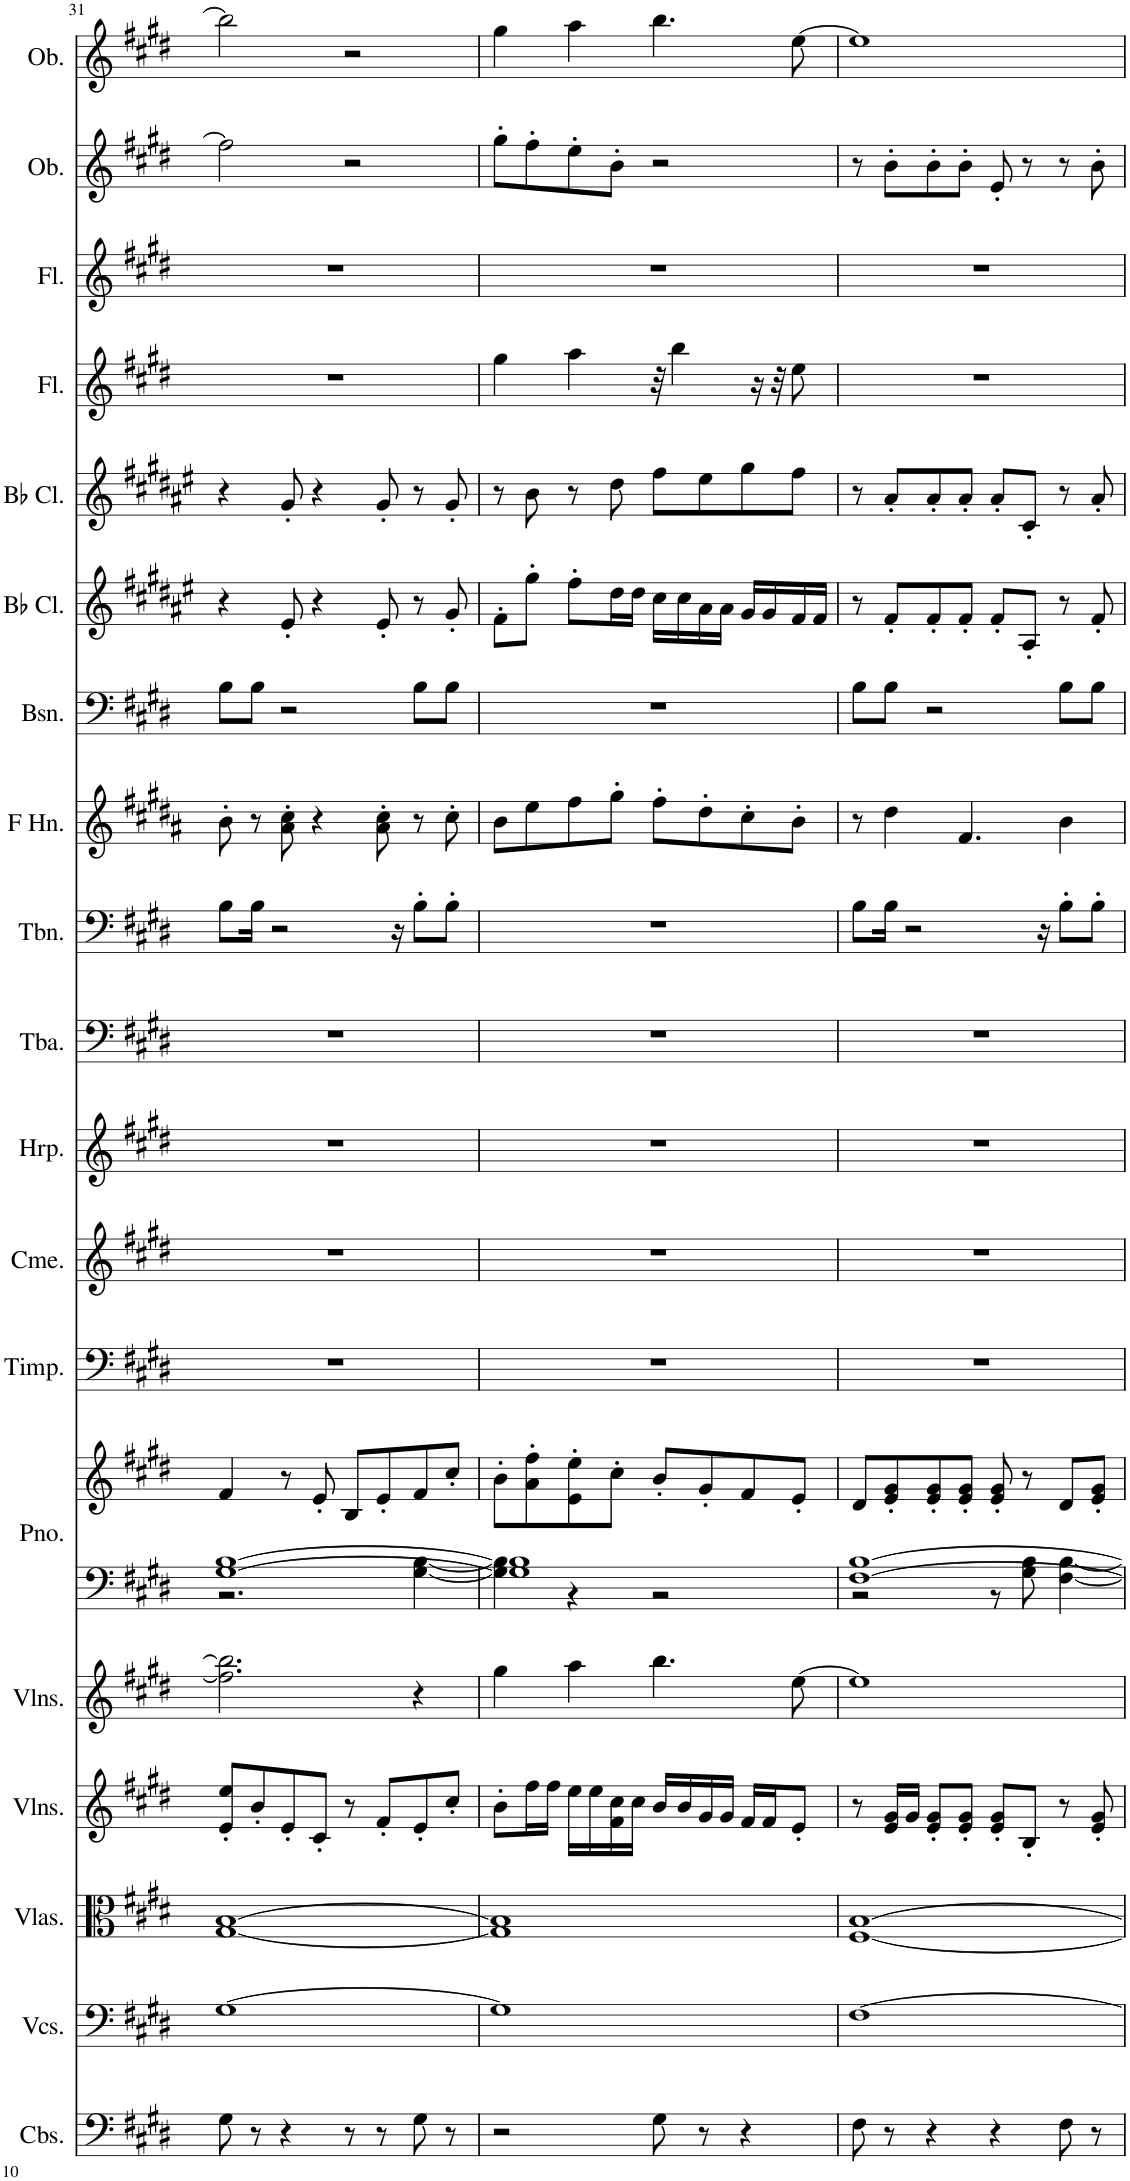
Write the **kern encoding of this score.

**kern	**kern	**kern	**kern	**kern	**kern	**kern	**kern	**kern	**kern	**kern	**kern	**kern	**kern	**kern	**kern	**kern	**kern	**kern	**kern
*part19	*part18	*part17	*part16	*part15	*part14	*part14	*part13	*part12	*part11	*part10	*part9	*part8	*part7	*part6	*part5	*part4	*part3	*part2	*part1
*staff20	*staff19	*staff18	*staff17	*staff16	*staff15	*staff14	*staff13	*staff12	*staff11	*staff10	*staff9	*staff8	*staff7	*staff6	*staff5	*staff4	*staff3	*staff2	*staff1
*I"Contrabasses	*I"Violoncellos	*I"Violas	*I"Violins	*I"Violins	*I"Piano	*	*I"Timpani	*I"Chimes	*I"Harp	*I"Tuba	*I"Trombone	*I"Horn in F	*I"Bassoon	*I"Bb Clarinet	*I"Bb Clarinet	*I"Flute	*I"Flute	*I"Oboe	*I"Oboe
*I'Cbs.	*I'Vcs.	*I'Vlas.	*I'Vlns.	*I'Vlns.	*I'Pno.	*	*I'Timp.	*I'Cme.	*I'Hrp.	*I'Tba.	*I'Tbn.	*	*I'Bsn.	*I'Bb Cl.	*I'Bb Cl.	*I'Fl.	*I'Fl.	*I'Ob.	*I'Ob.
!!LO:PB:g=z
*clefF4	*clefF4	*clefC3	*clefG2	*clefG2	*clefF4	*clefG2	*clefF4	*clefG2	*clefG2	*clefF4	*clefF4	*clefG2	*clefF4	*clefG2	*clefG2	*clefG2	*clefG2	*clefG2	*clefG2
*Trd7c12	*	*	*	*	*	*	*	*	*	*	*	*Trd4c7	*	*Trd1c2	*Trd1c2	*	*	*	*
*k[f#c#g#d#]	*k[f#c#g#d#]	*k[f#c#g#d#]	*k[f#c#g#d#]	*k[f#c#g#d#]	*k[f#c#g#d#]	*k[f#c#g#d#]	*k[f#c#g#d#]	*k[f#c#g#d#]	*k[f#c#g#d#]	*k[f#c#g#d#]	*k[f#c#g#d#]	*k[f#c#g#d#a#]	*k[f#c#g#d#]	*k[f#c#g#d#a#e#]	*k[f#c#g#d#a#e#]	*k[f#c#g#d#]	*k[f#c#g#d#]	*k[f#c#g#d#]	*k[f#c#g#d#]
*M4/4	*M4/4	*M4/4	*M4/4	*M4/4	*M4/4	*M4/4	*M4/4	*M4/4	*M4/4	*M4/4	*M4/4	*M4/4	*M4/4	*M4/4	*M4/4	*M4/4	*M4/4	*M4/4	*M4/4
=31	=31	=31	=31	=31	=31	=31	=31	=31	=31	=31	=31	=31	=31	=31	=31	=31	=31	=31	=31
*	*	*	*	*	*^	*	*	*	*	*	*	*	*	*	*	*	*	*	*
8G#\	[1G#	[1G# [1B	8e/' 8ee/'L	2.ff#\] 2.bb\]	[1G# [1B	2.r	4f#/	1r	1r	1r	1r	8B\L	8b'\	8B\L	4r	4r	1r	1r	2ff#\]	2bb\]
8r	.	.	8b'/	.	.	.	.	.	.	.	.	16B\Jk	8r	8B\J	.	.	.	.	.	.
.	.	.	.	.	.	.	.	.	.	.	.	2r	.	.	.	.	.	.	.	.
4r	.	.	8e'/	.	.	.	8r	.	.	.	.	.	8a#\' 8cc#\'	2r	8e#'/	8g#'/	.	.	.	.
.	.	.	8c#'/J	.	.	.	8e'/	.	.	.	.	.	4r	.	4r	4r	.	.	.	.
8r	.	.	8r	.	.	.	8B/L	.	.	.	.	.	.	.	.	.	.	.	2r	2r
8r	.	.	8f#'/L	.	.	.	8e'/	.	.	.	.	.	8a#\' 8cc#\'	.	8e#'/	8g#'/	.	.	.	.
.	.	.	.	.	.	.	.	.	.	.	.	16r	.	.	.	.	.	.	.	.
8G#\	.	.	8e'/	4r	.	[4G#\ [4B\	8f#/	.	.	.	.	8B'\L	8r	8B\L	8r	8r	.	.	.	.
8r	.	.	8cc#'/J	.	.	.	8cc#'/J	.	.	.	.	8B'\J	8cc#'\	8B\J	8g#'/	8g#'/	.	.	.	.
=32	=32	=32	=32	=32	=32	=32	=32	=32	=32	=32	=32	=32	=32	=32	=32	=32	=32	=32	=32	=32
2r	1G#]	1G#] 1B]	8b'\L	4gg#\	1G#] 1B]	4G#\] 4B\]	8b'\L	1r	1r	1r	1r	1r	8b\L	1r	8f#'\L	8r	4gg#\	1r	8gg#'\L	4gg#\
.	.	.	16ff#\L	.	.	.	8a\' 8ff#\'	.	.	.	.	.	8ee\	.	8gg#'\J	8b\	.	.	8ff#'\	.
.	.	.	16ff#\JJ	.	.	.	.	.	.	.	.	.	.	.	.	.	.	.	.	.
.	.	.	16ee\LL	4aa\	.	4r	8e\' 8ee\'	.	.	.	.	.	8ff#\	.	8ff#'\L	8r	4aa\	.	8ee'\	4aa\
.	.	.	16ee\	.	.	.	.	.	.	.	.	.	.	.	.	.	.	.	.	.
.	.	.	16f#\ 16cc#\	.	.	.	8cc#'\J	.	.	.	.	.	8gg#'\J	.	16dd#\L	8dd#\	.	.	8b'\J	.
.	.	.	16cc#\JJ	.	.	.	.	.	.	.	.	.	.	.	16dd#\JJ	.	.	.	.	.
8G#\	.	.	16b/LL	4.bb\	.	2r	8b'/L	.	.	.	.	.	8ff#'\L	.	16cc#\LL	8ff#\L	32r	.	2r	4.bb\
.	.	.	.	.	.	.	.	.	.	.	.	.	.	.	.	.	4bb\	.	.	.
.	.	.	16b/	.	.	.	.	.	.	.	.	.	.	.	16cc#\	.	.	.	.	.
8r	.	.	16g#/	.	.	.	8g#'/	.	.	.	.	.	8dd#'\	.	16a#\	8ee#\	.	.	.	.
.	.	.	16g#/JJ	.	.	.	.	.	.	.	.	.	.	.	16a#\JJ	.	.	.	.	.
4r	.	.	16f#/LL	.	.	.	8f#/	.	.	.	.	.	8cc#'\	.	16g#/LL	8gg#\	.	.	.	.
.	.	.	.	.	.	.	.	.	.	.	.	.	.	.	.	.	16r	.	.	.
.	.	.	16f#/J	.	.	.	.	.	.	.	.	.	.	.	16g#/	.	.	.	.	.
.	.	.	.	.	.	.	.	.	.	.	.	.	.	.	.	.	32r	.	.	.
.	.	.	8e'/J	[8ee\	.	.	8e'/J	.	.	.	.	.	8b'\J	.	16f#/	8ff#\J	8ee\	.	.	[8ee\
.	.	.	.	.	.	.	.	.	.	.	.	.	.	.	16f#/JJ	.	.	.	.	.
=33	=33	=33	=33	=33	=33	=33	=33	=33	=33	=33	=33	=33	=33	=33	=33	=33	=33	=33	=33	=33
8F#\	[1F#	[1F# [1B	8r	1ee]	[1F# [1B	2r	8d#/L	1r	1r	1r	1r	8B\L	8r	8B\L	8r	8r	1r	1r	8r	1ee]
8r	.	.	16e/ 16g#/LL	.	.	.	8e/' 8g#/'	.	.	.	.	16B\Jk	4dd#\	8B\J	8f#'/L	8a#'/L	.	.	8b'\L	.
.	.	.	16g#/JJ	.	.	.	.	.	.	.	.	2r	.	.	.	.	.	.	.	.
4r	.	.	8e/' 8g#/'L	.	.	.	8e/' 8g#/'	.	.	.	.	.	.	2r	8f#'/	8a#'/	.	.	8b'\	.
.	.	.	8e/' 8g#/'J	.	.	.	8e/' 8g#/'J	.	.	.	.	.	4.f#/	.	8f#'/J	8a#'/J	.	.	8b'\J	.
4r	.	.	8e/' 8g#/'L	.	.	8r	8e/' 8g#/'	.	.	.	.	.	.	.	8f#'/L	8a#'/L	.	.	8e'/	.
.	.	.	8B'/J	.	.	8G#\ 8B\	8r	.	.	.	.	.	.	.	8A#'/J	8c#'/J	.	.	8r	.
.	.	.	.	.	.	.	.	.	.	.	.	16r	.	.	.	.	.	.	.	.
8F#\	.	.	8r	.	.	[4F#\ [4B\	8d#/L	.	.	.	.	8B'\L	4b\	8B\L	8r	8r	.	.	8r	.
8r	.	.	8e/' 8g#/'	.	.	.	8e/' 8g#/'J	.	.	.	.	8B'\J	.	8B\J	8f#'/	8a#'/	.	.	8b'\	.
*	*	*	*	*	*v	*v	*	*	*	*	*	*	*	*	*	*	*	*	*	*
=	=	=	=	=	=	=	=	=	=	=	=	=	=	=	=	=	=	=	=
*-	*-	*-	*-	*-	*-	*-	*-	*-	*-	*-	*-	*-	*-	*-	*-	*-	*-	*-	*-
